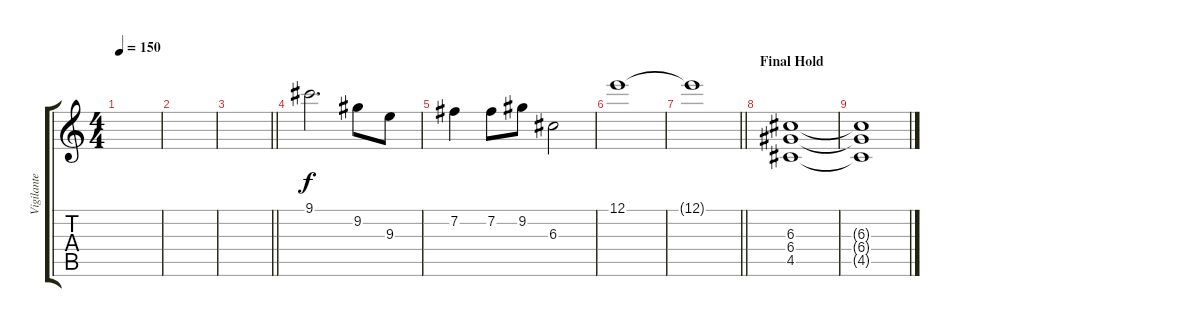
\track ("Vigilante Carlstroem" "Vigilante ") {instrument overdrivenguitar}
\staff {score tabs}
\tuning (E4 B3 G3 D3 A2 E2) {hide}
\ts (4 4)
\tempo 150
\clef g2
\ks c
|
|
\barLineRight lightlight
|
9.1.2{d} 9.2.8 9.3.8 |
7.2.4 7.2.8 9.2.8 6.3.2 |
12.1.1 |
\barLineRight lightlight
12.1{t}.1{dy f} |
\section ("" "Final Hold")
(6.3 6.4 4.5).1 |
(6.3{t} 6.4{t} 4.5{t}).1
